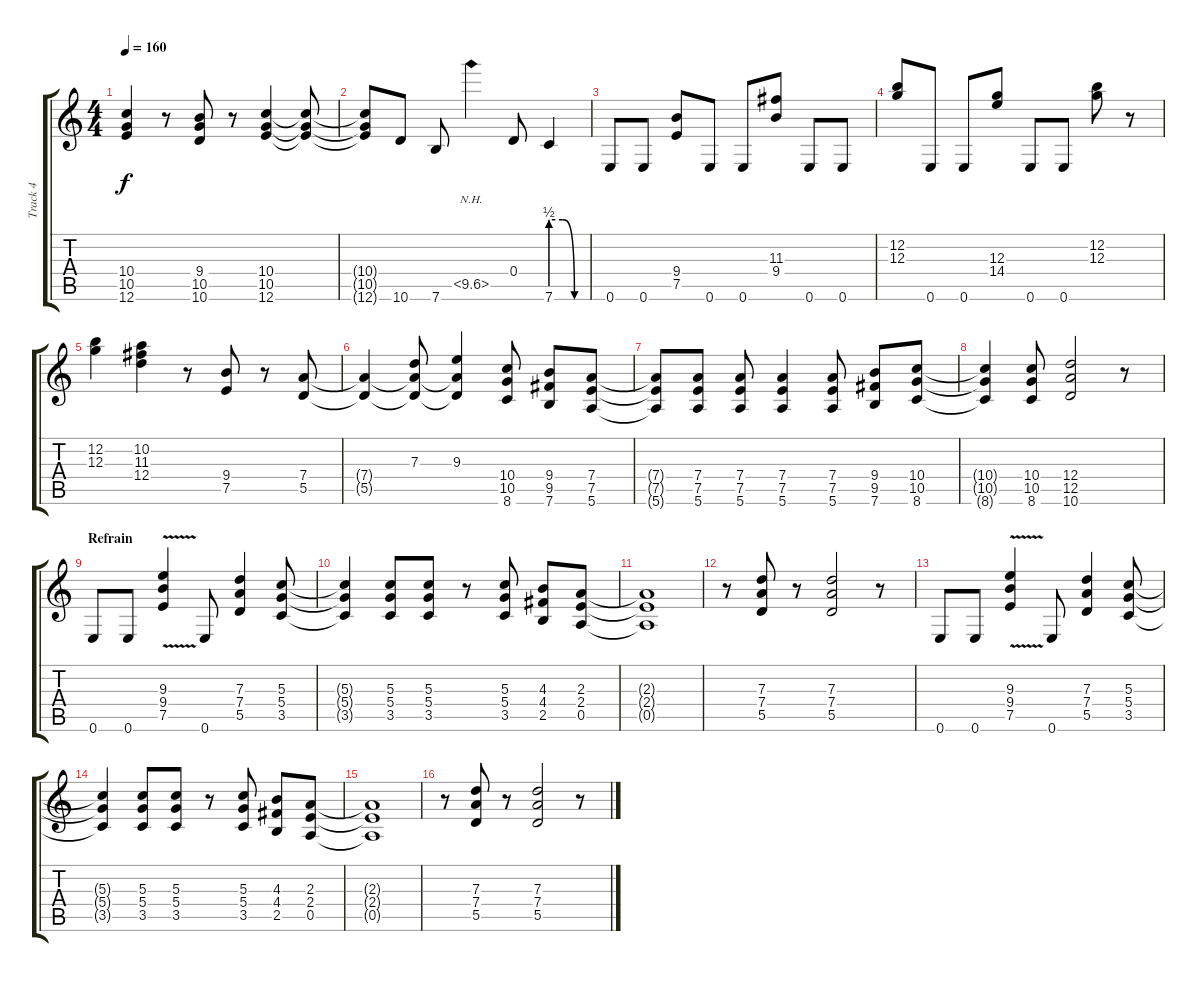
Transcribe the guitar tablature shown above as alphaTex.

\track ("Track 4" "Track 4") {instrument distortionguitar}
\staff {score tabs}
\tuning (E4 B3 G3 D3 A2 E2) {hide}
\ts (4 4)
\tempo 160
\clef g2
\ks c
(10.4 10.5 12.6).4{dy f} r.8 (9.4 10.5 10.6).8 r.8 (10.4 10.5 12.6).4 (10.4{t} 10.5{t} 12.6{t}).8 |
(10.4{t} 10.5{t} 12.6{t}).8 10.6.8 7.6.8 10.5{nh}.4 0.4.8 7.6{be (custom 0 2 20 2 40 0 60 0)}.4 |
0.6.8 0.6.8 (9.4 7.5).8 0.6.8 0.6.8 (11.3 9.4).8 0.6.8 0.6.8 |
(12.2 12.3).8 0.6.8 0.6.8 (12.3 14.4).8 0.6.8 0.6.8 (12.2 12.3).8 r.8 |
(12.2 12.3).4 (10.2 11.3 12.4).4 r.8 (9.4 7.5).8 r.8 (7.4 5.5).8 |
(7.4{t} 5.5{t}).4 (7.3 7.4{t} 5.5{t}).8 (9.3 7.4{t} 5.5{t}).4 (10.4 10.5 8.6).8 (9.4 9.5 7.6).8 (7.4 7.5 5.6).8 |
(7.4{t} 7.5{t} 5.6{t}).8 (7.4 7.5 5.6).8 (7.4 7.5 5.6).8 (7.4 7.5 5.6).4 (7.4 7.5 5.6).8 (9.4 9.5 7.6).8 (10.4 10.5 8.6).8 |
(10.4{t} 10.5{t} 8.6{t}).4 (10.4 10.5 8.6).8 (12.4 12.5 10.6).2 r.8 |
\section ("" "Refrain")
0.6.8 0.6.8 (9.3{v} 9.4{v} 7.5{v}).4 0.6.8 (7.3 7.4 5.5).4 (5.3 5.4 3.5).8 |
(5.3{t} 5.4{t} 3.5{t}).4 (5.3 5.4 3.5).8 (5.3 5.4 3.5).8 r.8 (5.3 5.4 3.5).8 (4.3 4.4 2.5).8 (2.3 2.4 0.5).8 |
(2.3{t} 2.4{t} 0.5{t}).1 |
r.8 (7.3 7.4 5.5).8 r.8 (7.3 7.4 5.5).2 r.8 |
0.6.8 0.6.8 (9.3{v} 9.4{v} 7.5{v}).4 0.6.8 (7.3 7.4 5.5).4 (5.3 5.4 3.5).8 |
(5.3{t} 5.4{t} 3.5{t}).4 (5.3 5.4 3.5).8 (5.3 5.4 3.5).8 r.8 (5.3 5.4 3.5).8 (4.3 4.4 2.5).8 (2.3 2.4 0.5).8 |
(2.3{t} 2.4{t} 0.5{t}).1 |
r.8 (7.3 7.4 5.5).8 r.8 (7.3 7.4 5.5).2 r.8
